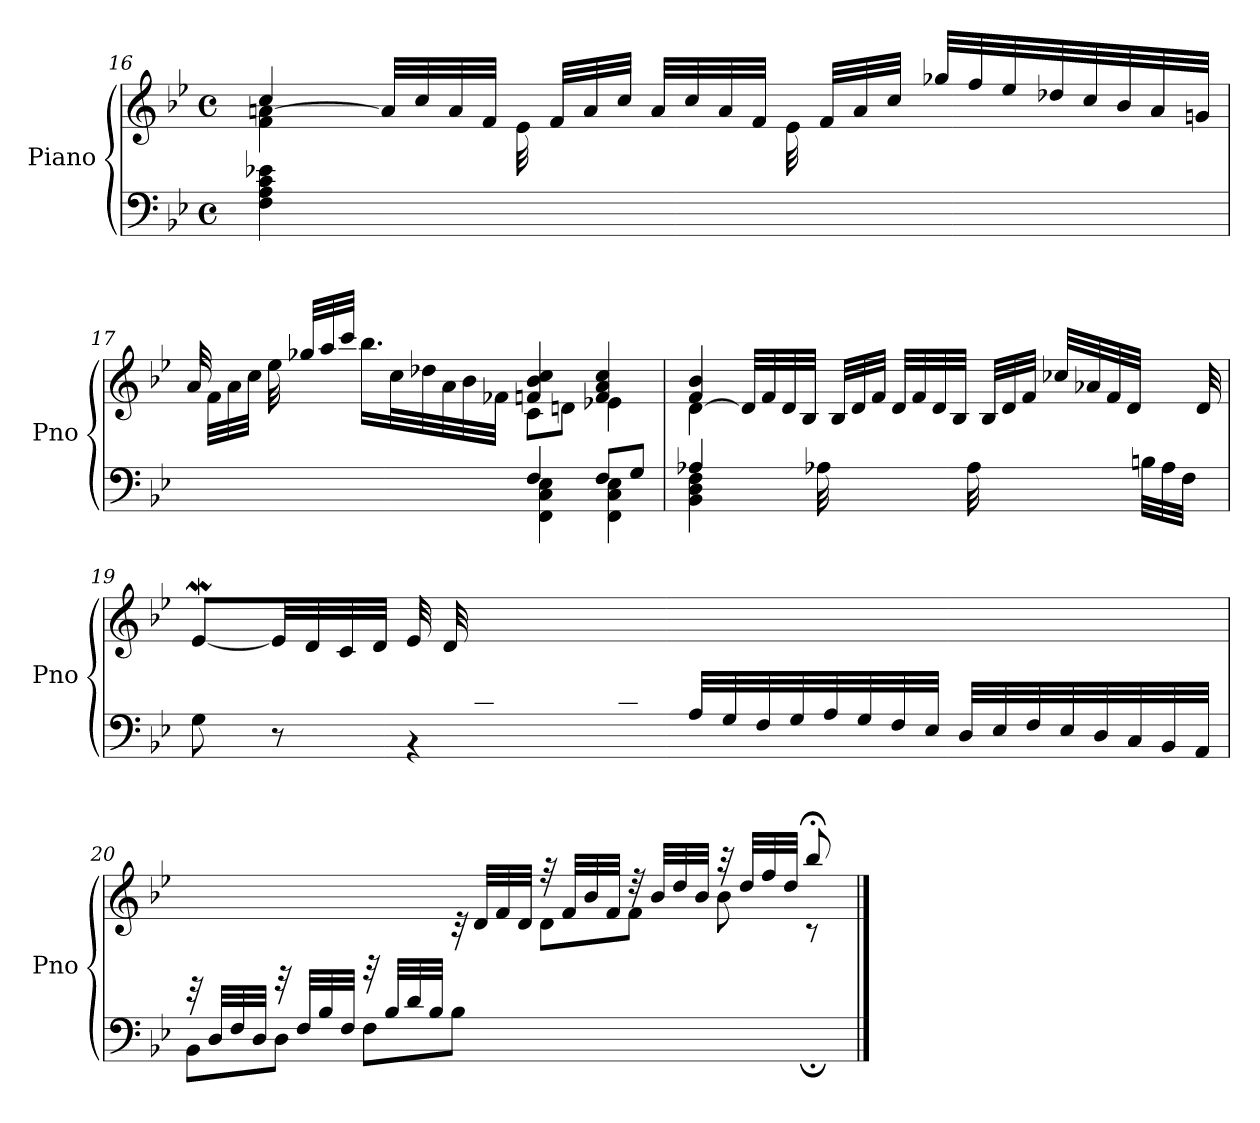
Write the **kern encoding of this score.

**kern	**kern
*part1	*part1
*staff2	*staff1
*I"Piano	*
*I'Pno	*
!!LO:PB:g=z
*clefF4	*clefG2
*k[b-e-]	*k[b-e-]
*M4/4	*M4/4
*met(c)	*met(c)
=16	=16
*^	*^
*	*	*	*^
4ryy	4F\ 4A\ 4c\ 4e-X\	4f\ [4an\	4cc/	4.ryy
2.ryy	8ryy	32a/LLL]	2.ryy	.
.	.	32cc/	.	.
.	.	32a/	.	.
.	.	32f/JJJ	.	.
.	32ryy	32ryy	.	32e-\
.	32ryy	32f/LLL	.	8..ryy
.	16ryy	32a/	.	.
.	.	32cc/JJJ	.	.
.	8ryy	32a/LLL	.	.
.	.	32cc/	.	.
.	.	32a/	.	.
.	.	32f/JJJ	.	.
.	32ryy	32ryy	.	32e-\
.	32ryy	32f/LLL	.	4ryy
.	16ryy	32a/	.	.
.	.	32cc/JJJ	.	.
.	4ryy	32gg-X/LLL	.	.
.	.	32ff/	.	.
.	.	32ee-/	.	.
.	.	32dd-X/	.	.
.	.	32cc/	.	.
.	.	32b-/	.	16.ryy
.	.	32a/	.	.
.	.	32gn/JJJ	.	.
=17	=17	=17	=17	=17
*	*^	*	*	*^
2ryy	32ryy	2ryy	32a/	2ryy	32ryy	2ryy
.	8ryy	.	32ryy	.	32f\LLL	.
.	.	.	32ryy	.	32a\	.
.	.	.	32ryy	.	32cc\JJJ	.
.	.	.	32ryy	.	32ee-\	.
.	32ryy	.	32gg-X/LLL	.	16.ryy	.
.	16ryy	.	32aa/	.	.	.
.	.	.	32ccc/JJJ	.	.	.
.	4ryy	.	4ryy	.	16.bb-\LL	.
.	.	.	.	.	32cc\L	.
.	.	.	.	.	32dd-X\	.
.	.	.	.	.	32a\	.
.	.	.	.	.	32b-\	.
.	.	.	.	.	32f-Xi\JJJ	.
2ryy	4F/	4FF\ 4C\ 4E-\	4f/ 4b-/ 4cc/	8c\L	2ryy	2ryy
.	.	.	.	8dn\J	.	.
.	8F/L	4FF\ 4C\ 4E-\	4f/ 4a/ 4cc/	4e-X\	.	.
.	8G/J	.	.	.	.	.
*	*	*	*	*	*v	*v
!!LO:LB:g=z
=18	=18	=18	=18	=18	=18
4ryy	4A-X/	4BB-\ 4D\ 4F\	[4d\	4f/ 4b-/	4ryy
2.ryy	8ryy	2.ryy	32d/LLL]	2.ryy	2.ryy
.	.	.	32f/	.	.
.	.	.	32d/	.	.
.	.	.	32B-/JJJ	.	.
.	32A-X\	.	32ryy	.	.
.	32ryy	.	32B-/LLL	.	.
.	16ryy	.	32d/	.	.
.	.	.	32f/JJJ	.	.
.	8ryy	.	32d/LLL	.	.
.	.	.	32f/	.	.
.	.	.	32d/	.	.
.	.	.	32B-/JJJ	.	.
.	32A-\	.	32ryy	.	.
.	32ryy	.	32B-/LLL	.	.
.	16ryy	.	32d/	.	.
.	.	.	32f/JJJ	.	.
.	8ryy	.	32cc-X/LLL	.	.
.	.	.	32a-X/	.	.
.	.	.	32f/	.	.
.	.	.	32d/JJJ	.	.
.	32Bni\LLL	.	32ryy	.	.
.	32A-\	.	32ryy	.	.
.	32F\JJJ	.	32ryy	.	.
.	32ryy	.	32d/	.	.
*	*v	*v	*	*	*
*	*	*v	*v	*v
=19	=19	=19
4ryy	8G\	[8e-w/L
.	8r	32e-/LL]
.	.	32d/
.	.	32c/
.	.	32d/JJJ
16ryy	4r	32e-/LLL
.	.	32d/
32c/	.	8.ryy
32B-/	.	.
32An/	.	.
32B-/	.	.
32c/	.	.
32B-/JJJ	.	.
2ryy	32A/LLL	2ryy
.	32G/	.
.	32F/	.
.	32G/	.
.	32A/	.
.	32G/	.
.	32F/	.
.	32E-/JJJ	.
.	32D/LLL	.
.	32E-/	.
.	32F/	.
.	32E-/	.
.	32D/	.
.	32C/	.
.	32BB-/	.
.	32AA/JJJ	.
!!LO:LB:g=z
=20	=20	=20
*	*	*^
32ryy	8BB-\L	32rEE	2ryy
32D/LLL	.	16.ryy	.
32F/	.	.	.
32D/JJJ	.	.	.
32ryy	8D\J	32rGG	.
32F/LLL	.	16.ryy	.
32B-/	.	.	.
32F/JJJ	.	.	.
32ryy	8F\L	32rBB	.
32B-/LLL	.	16.ryy	.
32d/	.	.	.
32B-/JJJ	.	.	.
2ryy	8B-\J	32rc	.
.	.	32d/LLL	.
.	.	32f/	.
.	.	32d/JJJ	.
.	4.ryy	32r	8d\L
.	.	32f/LLL	.
.	.	32b-/	.
.	.	32f/JJJ	.
.	.	32rdd	8f\J
.	.	32b-/LLL	.
.	.	32dd/	.
.	.	32b-/JJJ	.
.	.	32raa	8b-\
.	.	32dd/LLL	.
.	.	32ff/	.
.	.	32dd/JJJ	.
8ryy	8r;ccc	8bb-;</	8ryy
*v	*v	*	*
*	*v	*v
==	==
*-	*-
